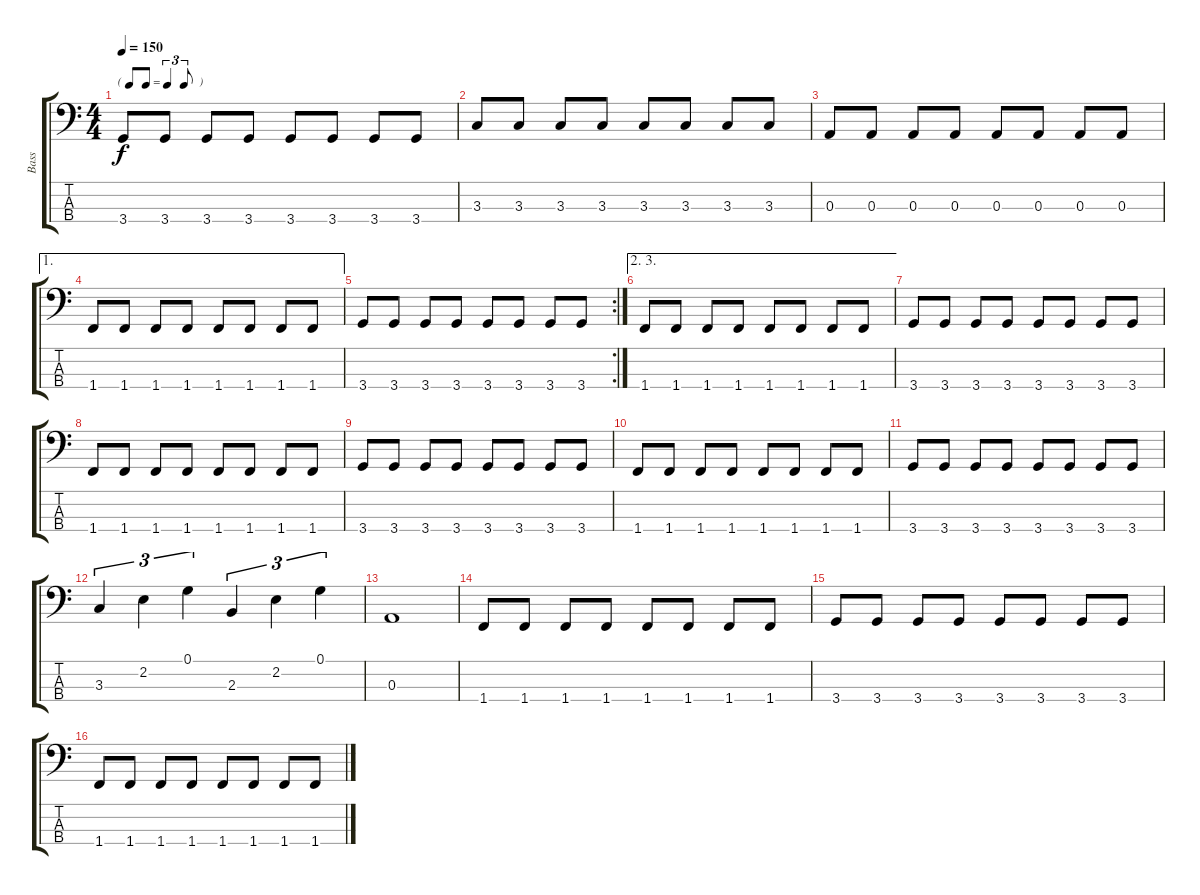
\track ("Bass" "Bass") {instrument electricbasspick}
\staff {score tabs}
\tuning (G2 D2 A1 E1) {hide}
\ts (4 4)
\tf triplet8th
\tempo 150
\clef f4
\ks c
3.4.8{dy f} 3.4.8 3.4.8 3.4.8 3.4.8 3.4.8 3.4.8 3.4.8 |
3.3.8 3.3.8 3.3.8 3.3.8 3.3.8 3.3.8 3.3.8 3.3.8 |
0.3.8 0.3.8 0.3.8 0.3.8 0.3.8 0.3.8 0.3.8 0.3.8 |
\ae 1
1.4.8 1.4.8 1.4.8 1.4.8 1.4.8 1.4.8 1.4.8 1.4.8 |
\rc 2
3.4.8 3.4.8 3.4.8 3.4.8 3.4.8 3.4.8 3.4.8 3.4.8 |
\ae (2 3)
1.4.8 1.4.8 1.4.8 1.4.8 1.4.8 1.4.8 1.4.8 1.4.8 |
3.4.8 3.4.8 3.4.8 3.4.8 3.4.8 3.4.8 3.4.8 3.4.8 |
1.4.8 1.4.8 1.4.8 1.4.8 1.4.8 1.4.8 1.4.8 1.4.8 |
3.4.8 3.4.8 3.4.8 3.4.8 3.4.8 3.4.8 3.4.8 3.4.8 |
1.4.8 1.4.8 1.4.8 1.4.8 1.4.8 1.4.8 1.4.8 1.4.8 |
3.4.8 3.4.8 3.4.8 3.4.8 3.4.8 3.4.8 3.4.8 3.4.8 |
3.3.4{tu (3 2)} 2.2.4{tu (3 2)} 0.1.4{tu (3 2)} 2.3.4{tu (3 2)} 2.2.4{tu (3 2)} 0.1.4{tu (3 2)} |
0.3.1 |
1.4.8 1.4.8 1.4.8 1.4.8 1.4.8 1.4.8 1.4.8 1.4.8 |
3.4.8 3.4.8 3.4.8 3.4.8 3.4.8 3.4.8 3.4.8 3.4.8 |
1.4.8 1.4.8 1.4.8 1.4.8 1.4.8 1.4.8 1.4.8 1.4.8
